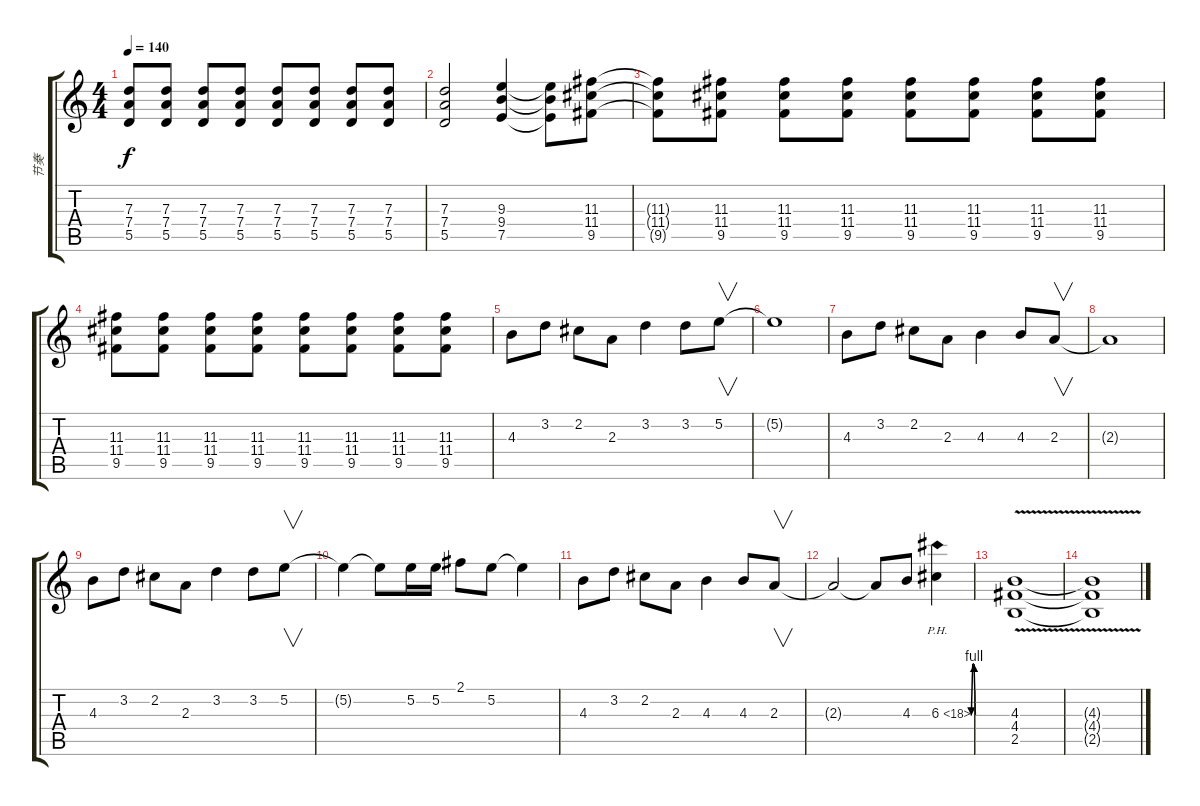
\track ("节奏" "节奏") {instrument overdrivenguitar}
\staff {score tabs}
\tuning (E4 B3 G3 D3 A2 E2) {hide}
\ts (4 4)
\tempo 140
\clef g2
\ks c
(7.3{t} 7.4{t} 5.5{t}).8{dy f} (7.3 7.4 5.5).8 (7.3 7.4 5.5).8 (7.3 7.4 5.5).8 (7.3 7.4 5.5).8 (7.3 7.4 5.5).8 (7.3 7.4 5.5).8 (7.3 7.4 5.5).8 |
(7.3 7.4 5.5).2 (9.3 9.4 7.5).4 (9.3{t} 9.4{t} 7.5{t}).8 (11.3 11.4 9.5).8 |
(11.3{t} 11.4{t} 9.5{t}).8 (11.3 11.4 9.5).8 (11.3 11.4 9.5).8 (11.3 11.4 9.5).8 (11.3 11.4 9.5).8 (11.3 11.4 9.5).8 (11.3 11.4 9.5).8 (11.3 11.4 9.5).8 |
(11.3 11.4 9.5).8 (11.3 11.4 9.5).8 (11.3 11.4 9.5).8 (11.3 11.4 9.5).8 (11.3 11.4 9.5).8 (11.3 11.4 9.5).8 (11.3 11.4 9.5).8 (11.3 11.4 9.5).8 |
4.3.8 3.2.8 2.2.8 2.3.8 3.2.4 3.2.8 5.2.8{v} |
5.2{t}.1 |
4.3.8 3.2.8 2.2.8 2.3.8 4.3.4 4.3.8 2.3.8{v} |
2.3{t}.1 |
4.3.8 3.2.8 2.2.8 2.3.8 3.2.4 3.2.8 5.2.8{v} |
5.2{t}.4 5.2{t}.8 5.2.16 5.2.16 2.1.8 5.2.8 5.2{t}.4 |
4.3.8 3.2.8 2.2.8 2.3.8 4.3.4 4.3.8 2.3.8{v} |
2.3{t}.2 2.3{t}.8 4.3.8 6.3{be (custom 0 0 15 4 30 4 45 0 60 0) ph 12}.4 |
(4.3{v} 4.4 2.5).1 |
(4.3{t} 4.4{t} 2.5{t}).1
